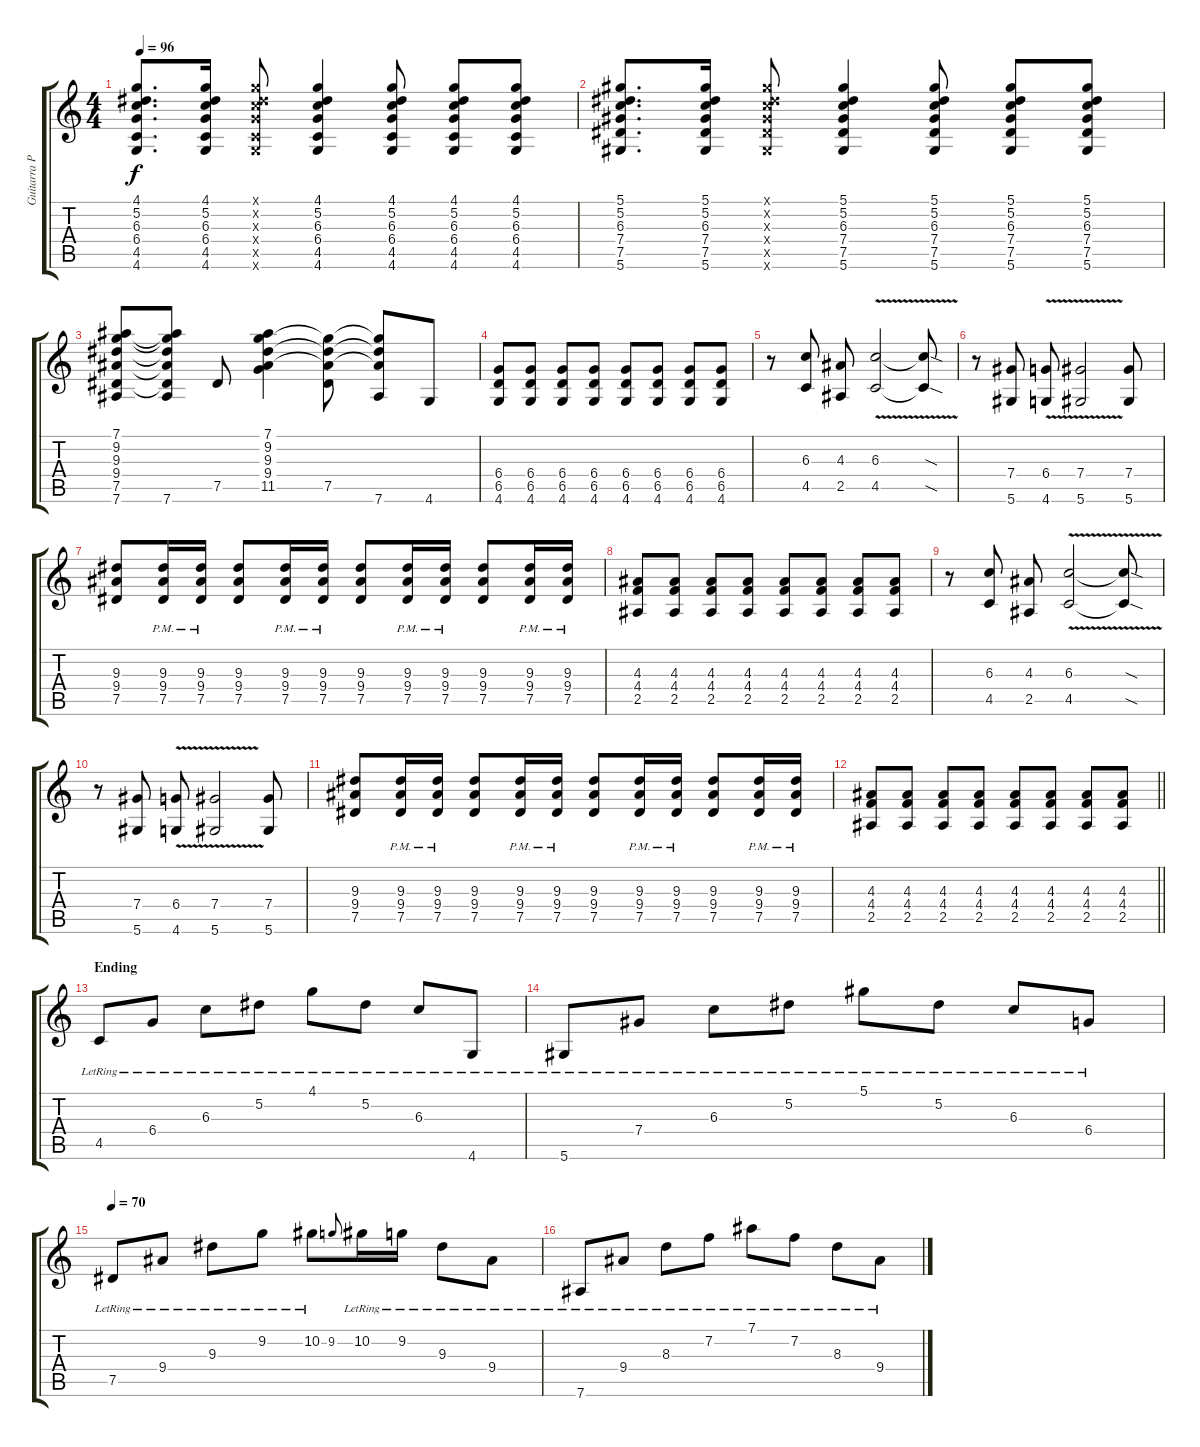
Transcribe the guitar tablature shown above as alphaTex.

\track ("Guitarra Principal" "Guitarra P") {instrument acousticguitarsteel}
\staff {score tabs}
\tuning (Eb4 Bb3 Gb3 Db3 Ab2 Eb2) {hide}
\ts (4 4)
\tempo 96
\clef g2
\ks c
(4.1 5.2 6.3 6.4 4.5 4.6).8{d dy f} (4.1 5.2 6.3 6.4 4.5 4.6).16 (4.1{x} 5.2{x} 6.3{x} 6.4{x} 4.5{x} 4.6{x}).8 (4.1 5.2 6.3 6.4 4.5 4.6).4 (4.1 5.2 6.3 6.4 4.5 4.6).8 (4.1 5.2 6.3 6.4 4.5 4.6).8 (4.1 5.2 6.3 6.4 4.5 4.6).8 |
(5.1 5.2 6.3 7.4 7.5 5.6).8{d} (5.1 5.2 6.3 7.4 7.5 5.6).16 (5.1{x} 5.2{x} 6.3{x} 7.4{x} 7.5{x} 5.6{x}).8 (5.1 5.2 6.3 7.4 7.5 5.6).4 (5.1 5.2 6.3 7.4 7.5 5.6).8 (5.1 5.2 6.3 7.4 7.5 5.6).8 (5.1 5.2 6.3 7.4 7.5 5.6).8 |
(7.1 9.2 9.3 9.4 7.5 7.6).8 (7.1{t} 9.2{t} 9.3{t} 9.4{t} 7.5{t} 7.6).8 7.5.8 (7.1 9.2 9.3 9.4 11.5).4 (9.2{t} 9.3{t} 9.4{t} 7.5).8 (9.2{t} 9.3{t} 9.4{t} 7.6).8 4.6.8 |
(6.4 6.5 4.6).8 (6.4 6.5 4.6).8 (6.4 6.5 4.6).8 (6.4 6.5 4.6).8 (6.4 6.5 4.6).8 (6.4 6.5 4.6).8 (6.4 6.5 4.6).8 (6.4 6.5 4.6).8 |
r.8 (6.3 4.5).8 (4.3 2.5).8 (6.3{v} 4.5{v}).2 (6.3{sod t} 4.5{sod t}).8 |
r.8 (7.4 5.6).8 (6.4{v} 4.6{v}).8 (7.4{v} 5.6{v}).2 (7.4 5.6).8 |
(9.3 9.4 7.5).8 (9.3{pm} 9.4{pm} 7.5{pm}).16 (9.3{pm} 9.4{pm} 7.5{pm}).16 (9.3 9.4 7.5).8 (9.3{pm} 9.4{pm} 7.5{pm}).16 (9.3{pm} 9.4{pm} 7.5{pm}).16 (9.3 9.4 7.5).8 (9.3{pm} 9.4{pm} 7.5{pm}).16 (9.3{pm} 9.4{pm} 7.5{pm}).16 (9.3 9.4 7.5).8 (9.3{pm} 9.4{pm} 7.5{pm}).16 (9.3{pm} 9.4{pm} 7.5{pm}).16 |
(4.3 4.4 2.5).8 (4.3 4.4 2.5).8 (4.3 4.4 2.5).8 (4.3 4.4 2.5).8 (4.3 4.4 2.5).8 (4.3 4.4 2.5).8 (4.3 4.4 2.5).8 (4.3 4.4 2.5).8 |
r.8 (6.3 4.5).8 (4.3 2.5).8 (6.3{v} 4.5{v}).2 (6.3{sod t} 4.5{sod t}).8 |
r.8 (7.4 5.6).8 (6.4{v} 4.6{v}).8 (7.4{v} 5.6{v}).2 (7.4 5.6).8 |
(9.3 9.4 7.5).8 (9.3{pm} 9.4{pm} 7.5{pm}).16 (9.3{pm} 9.4{pm} 7.5{pm}).16 (9.3 9.4 7.5).8 (9.3{pm} 9.4{pm} 7.5{pm}).16 (9.3{pm} 9.4{pm} 7.5{pm}).16 (9.3 9.4 7.5).8 (9.3{pm} 9.4{pm} 7.5{pm}).16 (9.3{pm} 9.4{pm} 7.5{pm}).16 (9.3 9.4 7.5).8 (9.3{pm} 9.4{pm} 7.5{pm}).16 (9.3{pm} 9.4{pm} 7.5{pm}).16 |
\barLineRight lightlight
(4.3 4.4 2.5).8 (4.3 4.4 2.5).8 (4.3 4.4 2.5).8 (4.3 4.4 2.5).8 (4.3 4.4 2.5).8 (4.3 4.4 2.5).8 (4.3 4.4 2.5).8 (4.3 4.4 2.5).8 |
\section ("" "Ending")
4.5{lr}.8{instrument acousticguitarsteel} 6.4{lr}.8 6.3{lr}.8 5.2{lr}.8 4.1{lr}.8 5.2{lr}.8 6.3{lr}.8 4.6{lr}.8 |
5.6{lr}.8 7.4{lr}.8 6.3{lr}.8 5.2{lr}.8 5.1{lr}.8 5.2{lr}.8 6.3{lr}.8 6.4{lr}.8 |
\tempo 70
7.5{lr}.8 9.4{lr}.8 9.3{lr}.8 9.2{lr}.8 10.2{lr}.8 9.2.8{gr onbeat} 10.2{lr}.16 9.2{lr}.16 9.3{lr}.8 9.4{lr}.8 |
7.6{lr}.8{volume 6} 9.4{lr}.8 8.3{lr}.8 7.2{lr}.8 7.1{lr}.8 7.2{lr}.8 8.3{lr}.8 9.4{lr}.8
